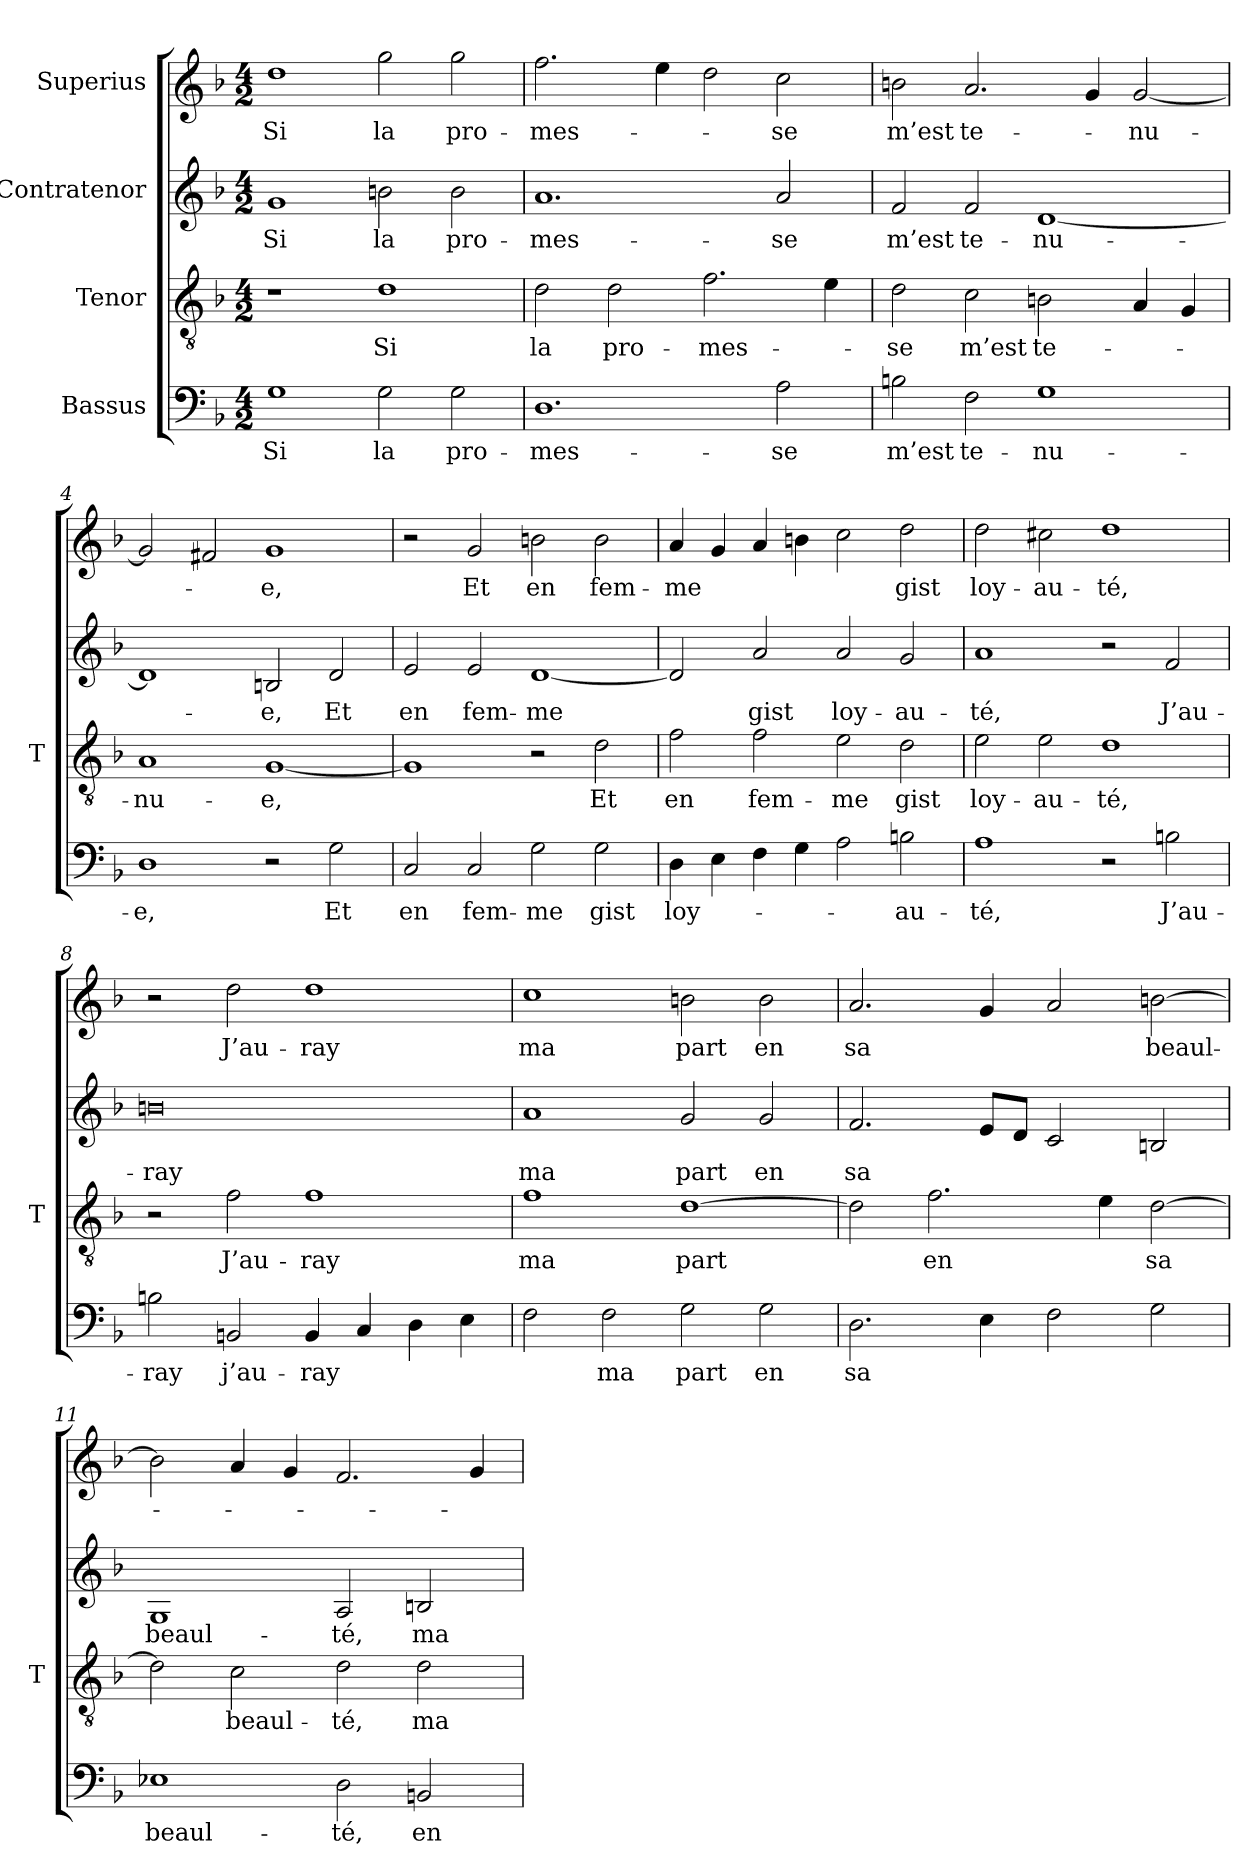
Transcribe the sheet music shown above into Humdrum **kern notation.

**kern	**text	**kern	**text	**kern	**text	**kern	**text
*part4	*part4	*part3	*part3	*part2	*part2	*part1	*part1
*staff4	*staff4	*staff3	*staff3	*staff2	*staff2	*staff1	*staff1
*I"Bassus	*	*I"Tenor	*	*I"Contratenor	*	*I"Superius	*
*	*	*I'T	*	*	*	*	*
*clefF4	*	*clefGv2	*	*clefG2	*	*clefG2	*
*k[b-]	*	*k[b-]	*	*k[b-]	*	*k[b-]	*
*M4/2	*	*M4/2	*	*M4/2	*	*M4/2	*
=1	=1	=1	=1	=1	=1	=1	=1
1G	-Si	1r	.	1g	-Si	1dd	-Si
2G	-la	1d	-Si	2bn	-la	2gg	-la
2G	pro-	.	.	2b	pro-	2gg	pro-
=2	=2	=2	=2	=2	=2	=2	=2
1.D	mes-	2d	-la	1.a	mes-	2.ff	mes-
.	.	2d	pro-	.	.	.	.
.	.	.	.	.	.	4ee	.
.	.	2.f	mes-	.	.	2dd	.
2A	-se	.	.	2a	-se	2cc	-se
.	.	4e	.	.	.	.	.
=3	=3	=3	=3	=3	=3	=3	=3
2B	-m’est	2d	-se	2f	-m’est	2b	-m’est
2F	te-	2c	-m’est	2f	te-	2.a	te-
1G	nu-	2Bn	te-	[1d	nu-	.	.
.	.	.	.	.	.	4g	.
.	.	4A	.	.	.	[2g	nu-
.	.	4G	.	.	.	.	.
=4	=4	=4	=4	=4	=4	=4	=4
1D	-e,	1A	nu-	1d]	.	2g]	.
.	.	.	.	.	.	2f#X	.
2r	.	[1G	-e,	2Bn	-e,	1g	-e,
2G	-Et	.	.	2d	-Et	.	.
=5	=5	=5	=5	=5	=5	=5	=5
2C	-en	1G]	.	2e	-en	2r	.
2C	fem-	.	.	2e	fem-	2g	-Et
2G	-me	2r	.	[1d	-me	2b	-en
2G	-gist	2d	-Et	.	.	2b	fem-
=6	=6	=6	=6	=6	=6	=6	=6
4D	loy-	2f	-en	2d]	.	4a	-me
4E	.	.	.	.	.	4g	.
4F	.	2f	fem-	2a	-gist	4a	.
4G	.	.	.	.	.	4b	.
2A	.	2e	-me	2a	loy-	2cc	.
2B	au-	2d	-gist	2g	au-	2dd	-gist
=7	=7	=7	=7	=7	=7	=7	=7
1A	-té,	2e	loy-	1a	-té,	2dd	loy-
.	.	2e	au-	.	.	2cc#X	au-
2r	.	1d	-té,	2r	.	1dd	-té,
2B	J’au-	.	.	2f	J’au-	.	.
=8	=8	=8	=8	=8	=8	=8	=8
2B	-ray	2r	.	0bn	-ray	2r	.
2BB	j’au-	2f	J’au-	.	.	2dd	J’au-
4BB	-ray	1f	-ray	.	.	1dd	-ray
4C	.	.	.	.	.	.	.
4D	.	.	.	.	.	.	.
4E	.	.	.	.	.	.	.
=9	=9	=9	=9	=9	=9	=9	=9
2F	.	1f	-ma	1a	-ma	1cc	-ma
2F	-ma	.	.	.	.	.	.
2G	-part	[1d	-part	2g	-part	2b	-part
2G	-en	.	.	2g	-en	2b	-en
=10	=10	=10	=10	=10	=10	=10	=10
2.D	-sa	2d]	.	2.f	-sa	2.a	-sa
.	.	2.f	-en	.	.	.	.
4E	.	.	.	8eL	.	4g	.
.	.	.	.	8dJ	.	.	.
2F	.	.	.	2c	.	2a	.
.	.	4e	.	.	.	.	.
2G	.	[2d	-sa	2Bn	.	[2b	beaul-
=11	=11	=11	=11	=11	=11	=11	=11
1E-X	beaul-	2d]	.	1G	beaul-	2b]	.
.	.	2c	beaul-	.	.	4a	.
.	.	.	.	.	.	4g	.
2D	-té,	2d	-té,	2A	-té,	2.f	.
2BB	-en	2d	-ma	2Bn	-ma	.	.
.	.	.	.	.	.	4g	.
=	=	=	=	=	=	=	=
*-	*-	*-	*-	*-	*-	*-	*-
